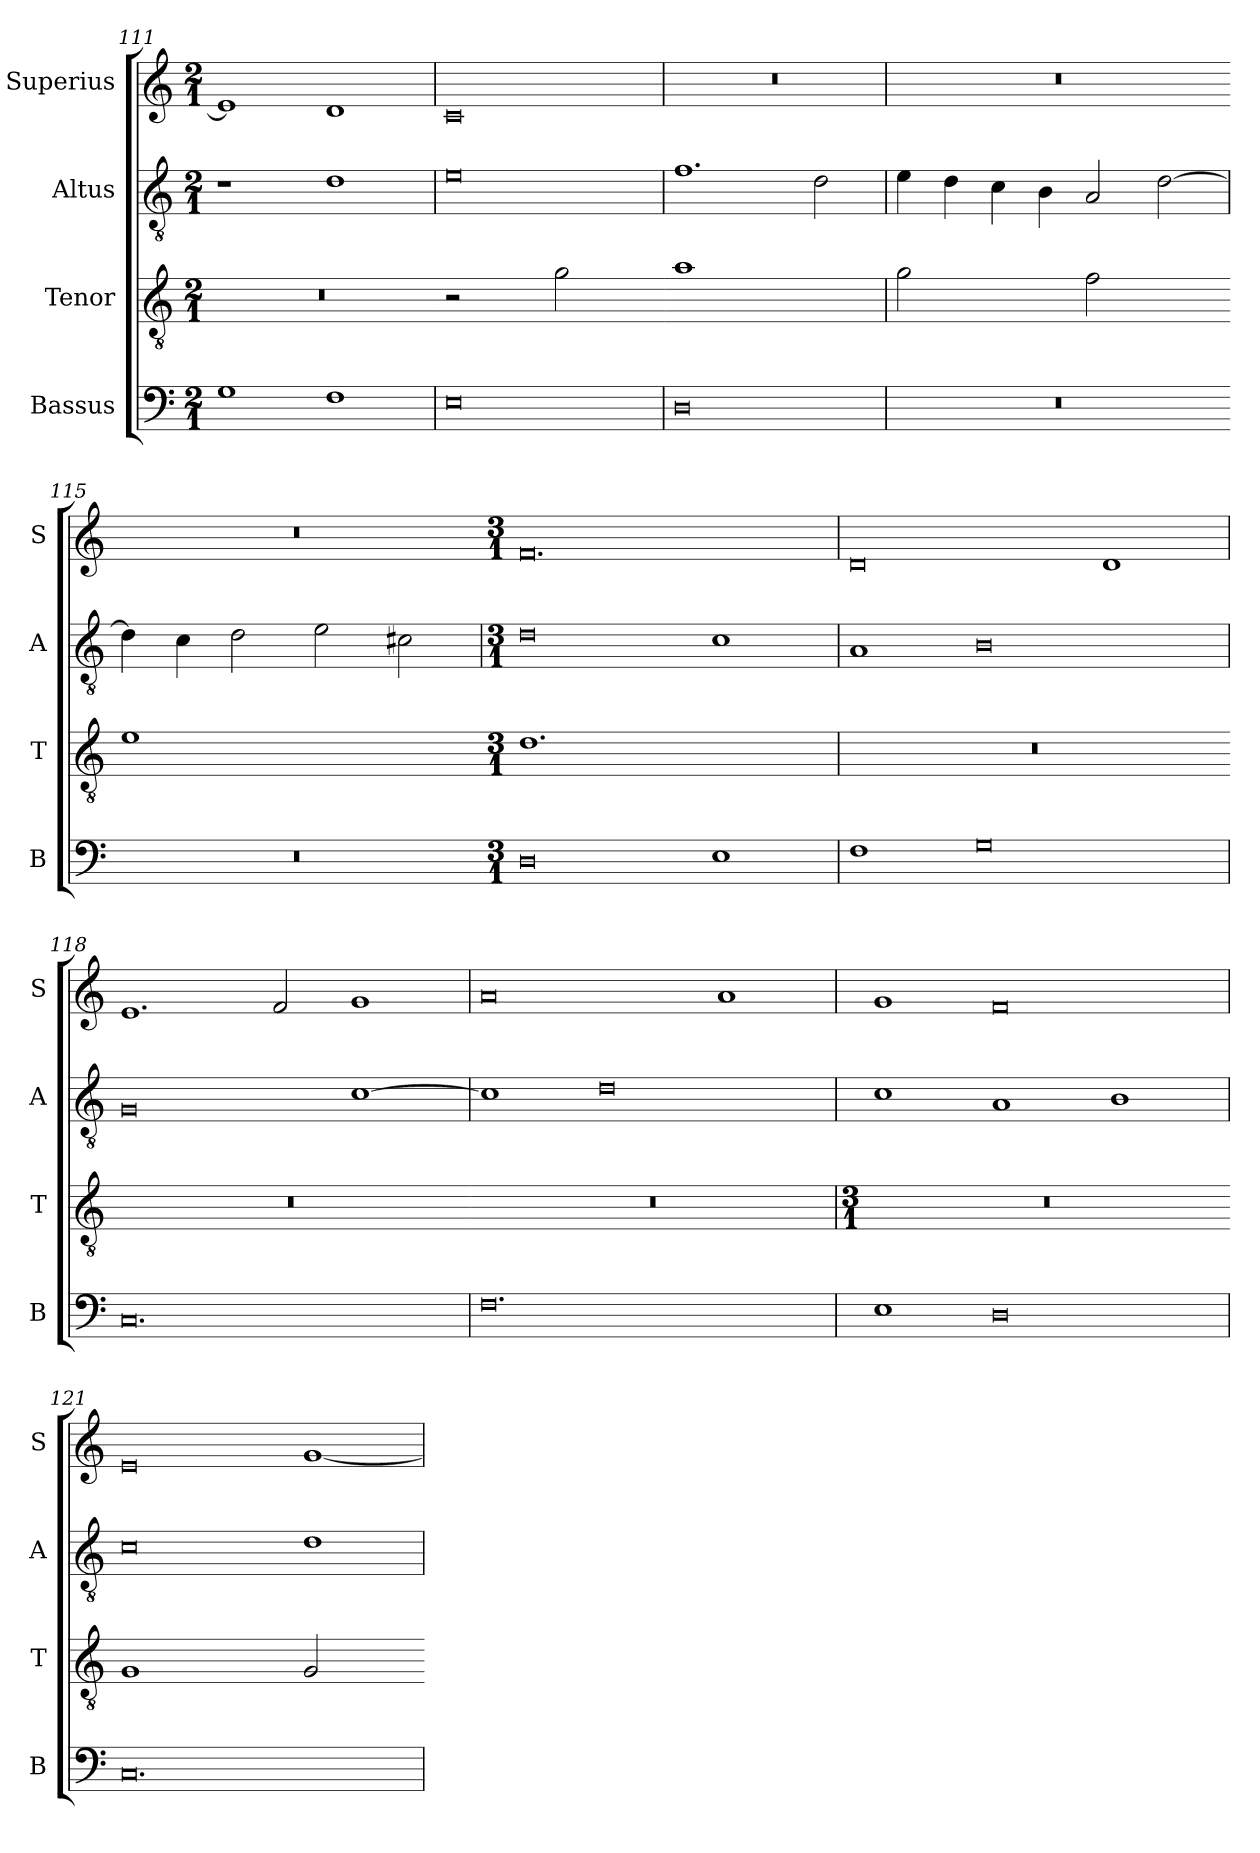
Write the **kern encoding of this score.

**kern	**kern	**kern	**kern
*part4	*part3	*part2	*part1
*staff4	*staff3	*staff2	*staff1
*I"Bassus	*I"Tenor	*I"Altus	*I"Superius
*I'B	*I'T	*I'A	*I'S
*clefF4	*clefGv2	*clefGv2	*clefG2
*k[]	*k[]	*k[]	*k[]
*M2/1	*M2/1	*M2/1	*M2/1
=111	=111	=111	=111
!	!LO:N:vis=1	!	!
1G	0r	1r	1e]
1F	.	1d	1d
=112	=112-	=112	=112
!	!LO:N:vis=2	!	!
0E	1r	0e	0c
!	!LO:N:vis=2	!	!
.	1g	.	.
=113	=113-	=113	=113
!	!LO:N:vis=1	!	!
0D	0a	1.f	0r
.	.	2d\	.
=114	=114	=114	=114
!	!LO:N:vis=2	!	!
0r	1g	4e\	0r
.	.	4d\	.
.	.	4c\	.
.	.	4B\	.
!	!LO:N:vis=2	!	!
.	1f	2A/	.
.	.	[2d\	.
=115	=115-	=115	=115
!	!LO:N:vis=1	!	!
0r	0e	4d\]	0r
.	.	4c\	.
.	.	2d\	.
.	.	2e\	.
.	.	2c#X\	.
=116	=116-	=116	=116
*M3/1	*M3/1	*M3/1	*M3/1
!	!LO:N:vis=1.	!	!
0D	0.d	0d	0.f
1E	.	1c	.
=117	=117	=117	=117
!	!LO:N:vis=1.	!	!
1F	0.r	1A	0d
0G	.	0B	.
.	.	.	1d
=118	=118-	=118	=118
!	!LO:N:vis=1.	!	!
0.C	0.r	0G	1.e
.	.	.	2f/
.	.	[1c	1g
=119	=119-	=119	=119
!	!LO:N:vis=1.	!	!
0.F	0.r	1c]	0a
.	.	0d	.
.	.	.	1a
=120	=120	=120	=120
*	*M3/1	*	*
!	!LO:N:vis=1.	!	!
1E	0.r	1c	1g
0D	.	1A	0f
.	.	1B	.
=121	=121-	=121	=121
!	!LO:N:vis=1	!	!
0.C	0G	0c	0e
!	!LO:N:vis=2	!	!
.	1G	1d	[1g
=	=-	=	=
*-	*-	*-	*-
